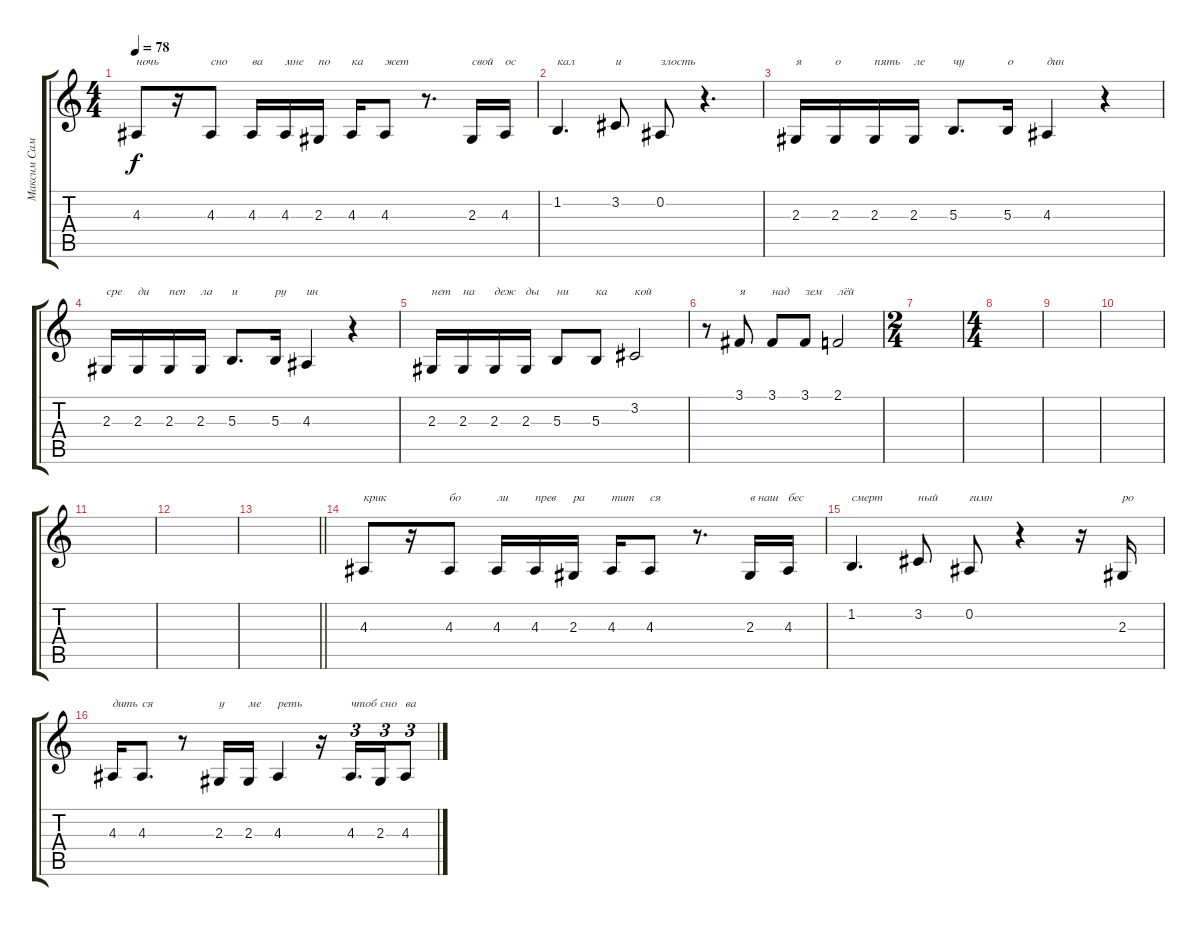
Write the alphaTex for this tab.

\track ("Максим Самосват" "Максим Сам") {instrument tenorsax}
\staff {score tabs}
\tuning (Eb4 Bb3 Gb3 Db3 Ab2 Eb2) {hide}
\ts (4 4)
\tempo 78
\clef g2
\ks c
4.3.8{txt "ночь" dy f} r.16 4.3.8{txt "сно"} 4.3.16{txt "ва"} 4.3.16{txt "мне"} 2.3.16{txt "по"} 4.3.16{txt "ка"} 4.3.8{txt "жет"} r.8{d} 2.3.16{txt "свой"} 4.3.16{txt "ос"} |
1.2.4{d txt "кал"} 3.2.8{txt "и"} 0.2.8{txt "злость"} r.4{d} |
2.3.16{txt "я"} 2.3.16{txt "о"} 2.3.16{txt "пять"} 2.3.16{txt "ле"} 5.3.8{d txt "чу"} 5.3.16{txt "о"} 4.3.4{txt "дин"} r.4 |
2.3.16{txt "сре"} 2.3.16{txt "ди"} 2.3.16{txt "пеп"} 2.3.16{txt "ла"} 5.3.8{d txt "и"} 5.3.16{txt "ру"} 4.3.4{txt "ин"} r.4 |
2.3.16{txt "нет"} 2.3.16{txt "на"} 2.3.16{txt "деж"} 2.3.16{txt "ды"} 5.3.8{txt "ни"} 5.3.8{txt "ка"} 3.2.2{txt "кой"} |
r.8 3.1.8{txt "я"} 3.1.8{txt "над"} 3.1.8{txt "зем"} 2.1.2{txt "лёй"} |
\ts (2 4)
|
\ts (4 4)
|
|
|
|
|
\barLineRight lightlight
|
4.3.8{txt "крик"} r.16 4.3.8{txt "бо"} 4.3.16{txt "ли"} 4.3.16{txt "прев"} 2.3.16{txt "ра"} 4.3.16{txt "тит"} 4.3.8{txt "ся"} r.8{d} 2.3.16{txt "в наш"} 4.3.16{txt "бес"} |
1.2.4{d txt "смерт"} 3.2.8{txt "ный"} 0.2.8{txt "гимн"} r.4 r.16 2.3.16{txt "ро"} |
4.3.16{txt "дить"} 4.3.8{d txt "ся"} r.8 2.3.16{txt "у"} 2.3.16{txt "ме"} 4.3.4{txt "реть"} r.16 4.3.16{d tu (3 2) txt "чтоб"} 2.3.16{tu (3 2) txt "сно"} 4.3.8{tu (3 2) txt "ва"}
